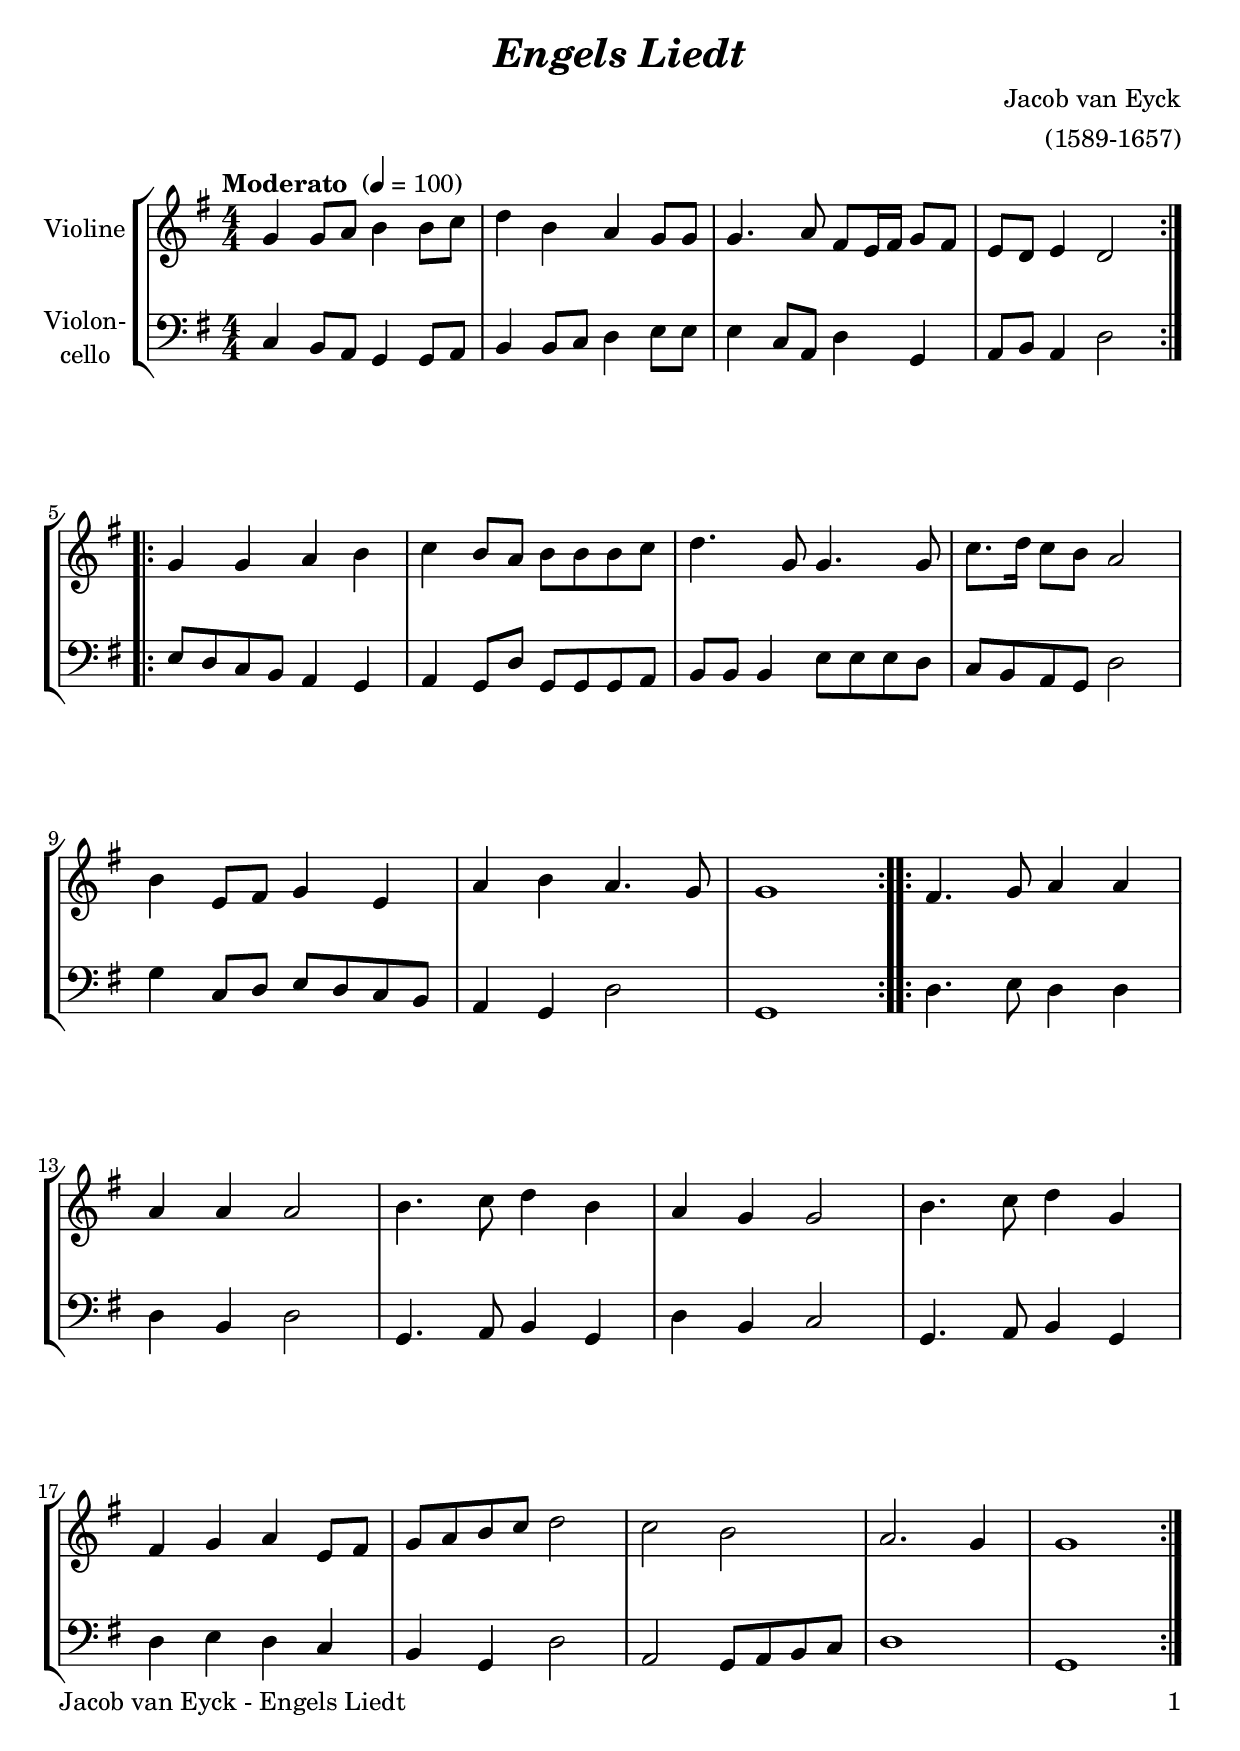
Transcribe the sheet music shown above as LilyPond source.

\version "2.18.2"
\include "deutsch.ly"
  
#(set-global-staff-size 22)

\header {
  title     = \markup \bold \italic "Engels Liedt"
  composer  = "Jacob van Eyck"
  arranger  = "(1589-1657)"
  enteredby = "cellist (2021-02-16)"
%  piece     = ""
}

voiceconsts = {
  \key c \major
  \time 4/4
  \clef "treble"
  \numericTimeSignature
  \compressEmptyMeasures
  % Set default beaming for all staves
%  \set Timing.beamExceptions = #'()
%  \set Timing.baseMoment     = #(ly:make-moment 1 4)
%  \set Timing.beatStructure  = #'(1 1 1)
  \tempo "Moderato " 4=100
}

mivl = "violin"
%miba = "pizzicato strings"
miba = "cello"

va = \relative c'' {
  \voiceconsts
 
  \repeat volta 2 {
    c4 c8 d e4 e8 f
    g4 e d c8 c
    c4. d8 h a16 h c8 h
    a g a4 g2
  }
 
  \repeat volta 2 {
    c4 c d e
    f e8 d e e e f
    g4. c,8 c4. c8
    f8. g16 f8 e d2

    e4 a,8 h c4 a
    d e d4. c8
    c1
  }
 
  \repeat volta 2 {
    h4. c8 d4 d
    d d d2
    e4. f8 g4 e
    d c c2

    e4. f8 g4 c,
    h c d a8 h
    c d e f g2
    f e
    d2. c4
    c1
  }
}

vb = \relative c {
  \voiceconsts
  \clef "bass"
  
  \repeat volta 2 {
    f4 e8 d c4 c8 d
    e4 e8 f g4 a8 a
    a4 f8 d g4 c,
    d8 e d4 g2
  }
 
  \repeat volta 2 {
    a8 g f e d4 c
    d c8 g' c, c c d
    e e e4 a8 a a g
    f e d c g'2

    c4 f,8 g a g f e
    d4 c g'2
    c,1
  }
 
  \repeat volta 2 {
    g'4. a8 g4 g
    g e g2
    c,4. d8 e4 c
    g' e f2

    c4. d8 e4 c
    g' a g f
    e c g'2
    d c8 d e f
    g1
    c,
  }
}


music = \new StaffGroup <<
      \new Staff {
	\set Staff.midiInstrument = \mivl
	\set Staff.instrumentName = \markup \center-column { "Violine" }
	\transpose c g, { \va }
      }

      \new Staff {
	\set Staff.midiInstrument = \miba
	\set Staff.instrumentName = \markup \center-column { "Violon-" "cello" }
	\transpose c g, { \vb }
      }
>>

\book {
   \paper {
    print-page-number = ##t
    print-first-page-number = ##t
    ragged-last-bottom = ##f
    oddHeaderMarkup = \markup \null
    evenHeaderMarkup = \markup \null
    oddFooterMarkup = \markup {
      \fill-line {
        \on-the-fly #print-page-number-check-first
        "Jacob van Eyck - Engels Liedt" \fromproperty #'page:page-number-string
      }
    }
    evenFooterMarkup = \oddFooterMarkup
  } \score {
    \music
    \layout {}
  }

  \score {
    \unfoldRepeats \music

    \midi {
      \context {
        \Score
      }
    }
  }
}